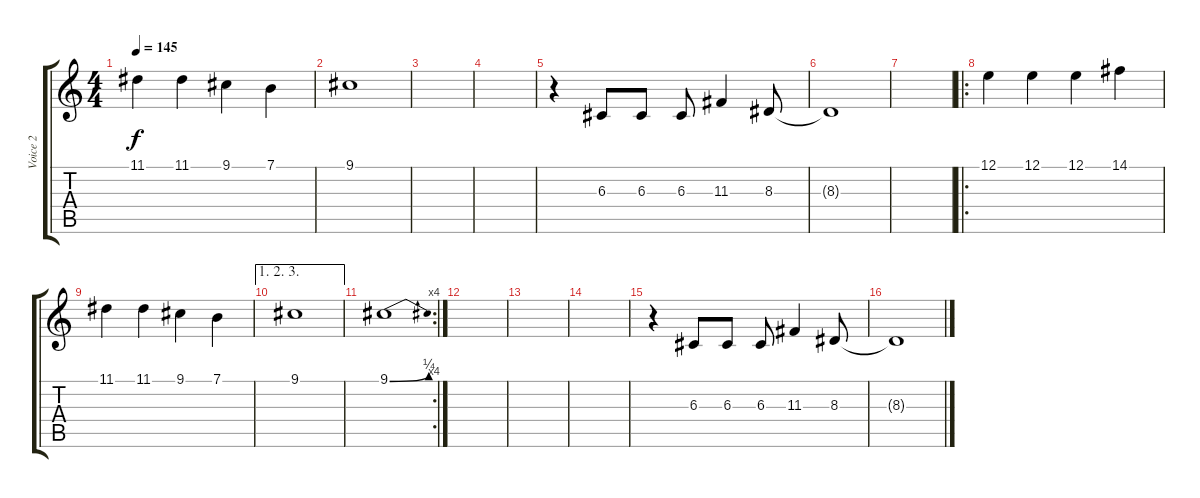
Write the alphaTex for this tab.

\track ("Voice 2" "Voice 2") {instrument choiraahs}
\staff {score tabs}
\tuning (E4 B3 G3 D3 A2 E2) {hide}
\ts (4 4)
\tempo 145
\clef g2
\ks c
11.1.4{dy f} 11.1.4 9.1.4 7.1.4 |
9.1.1 |
|
|
r.4 6.3.8 6.3.8 6.3.8 11.3.4 8.3.8 |
8.3{t}.1 |
|
\ro
12.1.4 12.1.4 12.1.4 14.1.4 |
11.1.4 11.1.4 9.1.4 7.1.4 |
\ae (1 2 3)
9.1.1 |
\rc 4
9.1{be (bend 0 0 60 1)}.1 |
|
|
|
r.4 6.3.8 6.3.8 6.3.8 11.3.4 8.3.8 |
8.3{t}.1
